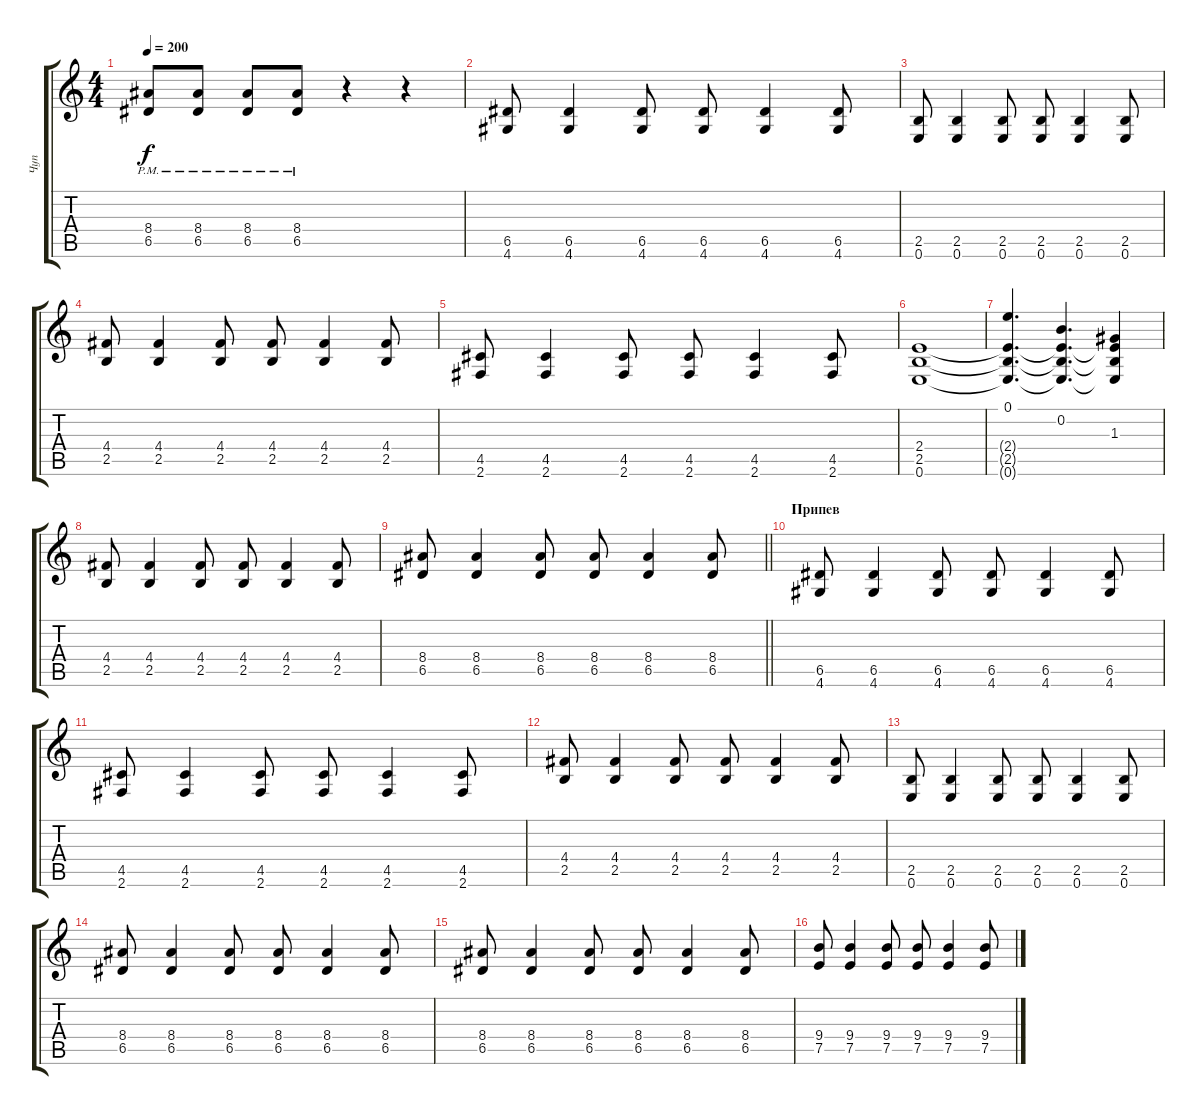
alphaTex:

\track ("Чуп" "Чуп") {instrument overdrivenguitar}
\staff {score tabs}
\tuning (E4 B3 G3 D3 A2 E2) {hide}
\ts (4 4)
\tempo 200
\clef g2
\ks c
(8.4{pm} 6.5{pm}).8{dy f} (8.4{pm} 6.5{pm}).8 (8.4{pm} 6.5{pm}).8 (8.4{pm} 6.5{pm}).8 r.4 r.4 |
(6.5 4.6).8 (6.5 4.6).4 (6.5 4.6).8 (6.5 4.6).8 (6.5 4.6).4 (6.5 4.6).8 |
(2.5 0.6).8 (2.5 0.6).4 (2.5 0.6).8 (2.5 0.6).8 (2.5 0.6).4 (2.5 0.6).8 |
(4.4 2.5).8 (4.4 2.5).4 (4.4 2.5).8 (4.4 2.5).8 (4.4 2.5).4 (4.4 2.5).8 |
(4.5 2.6).8 (4.5 2.6).4 (4.5 2.6).8 (4.5 2.6).8 (4.5 2.6).4 (4.5 2.6).8 |
(2.4 2.5 0.6).1 |
(0.1 2.4{t} 2.5{t} 0.6{t}).4{d} (0.2 2.4{t} 2.5{t} 0.6{t}).4{d} (1.3 2.4{t} 2.5{t} 0.6{t}).4 |
(4.4 2.5).8 (4.4 2.5).4 (4.4 2.5).8 (4.4 2.5).8 (4.4 2.5).4 (4.4 2.5).8 |
\barLineRight lightlight
(8.4 6.5).8 (8.4 6.5).4 (8.4 6.5).8 (8.4 6.5).8 (8.4 6.5).4 (8.4 6.5).8 |
\section ("" "Припев")
(6.5 4.6).8 (6.5 4.6).4 (6.5 4.6).8 (6.5 4.6).8 (6.5 4.6).4 (6.5 4.6).8 |
(4.5 2.6).8 (4.5 2.6).4 (4.5 2.6).8 (4.5 2.6).8 (4.5 2.6).4 (4.5 2.6).8 |
(4.4 2.5).8 (4.4 2.5).4 (4.4 2.5).8 (4.4 2.5).8 (4.4 2.5).4 (4.4 2.5).8 |
(2.5 0.6).8 (2.5 0.6).4 (2.5 0.6).8 (2.5 0.6).8 (2.5 0.6).4 (2.5 0.6).8 |
(8.4 6.5).8 (8.4 6.5).4 (8.4 6.5).8 (8.4 6.5).8 (8.4 6.5).4 (8.4 6.5).8 |
(8.4 6.5).8 (8.4 6.5).4 (8.4 6.5).8 (8.4 6.5).8 (8.4 6.5).4 (8.4 6.5).8 |
(9.4 7.5).8 (9.4 7.5).4 (9.4 7.5).8 (9.4 7.5).8 (9.4 7.5).4 (9.4 7.5).8
